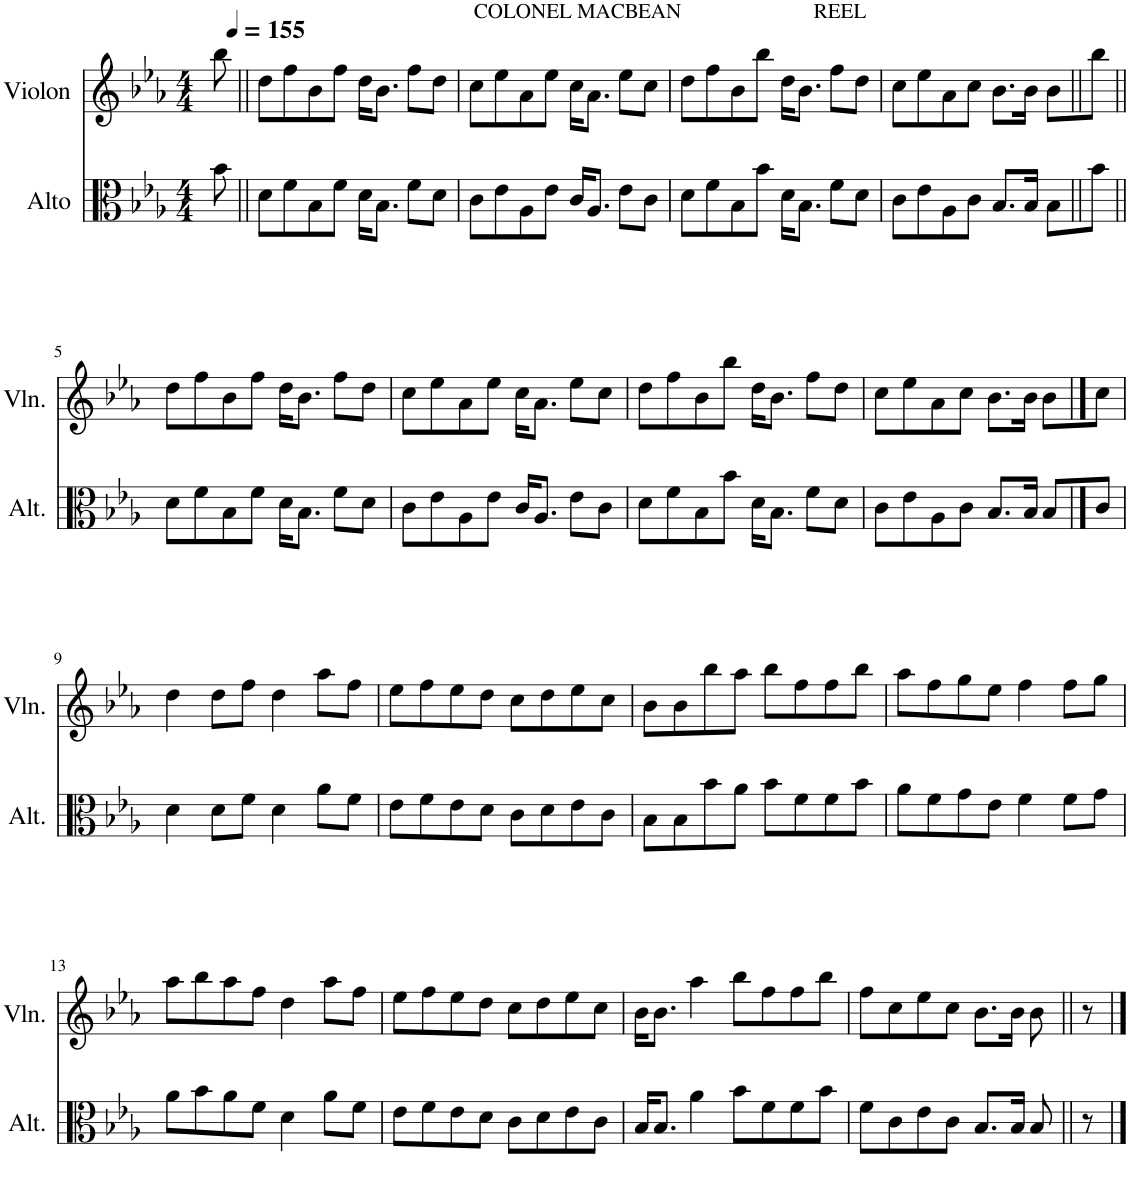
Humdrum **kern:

**kern	**kern
*part2	*part1
*staff2	*staff1
*I"Alto	*I"Violon
*I'Alt.	*I'Vln.
*clefC3	*clefG2
*k[b-e-a-]	*k[b-e-a-]
*M4/4	*M4/4
*MM155	*MM155
=	=
8b-\	8bb-\
=1||	=1||
8d\L	8dd\L
8f\	8ff\
8B-\	8b-\
8f\J	8ff\J
16d\KL	16dd\KL
8.B-\J	8.b-\J
8f\L	8ff\L
8d\J	8dd\J
=2	=2
!	!LO:TX:a:t=COLONEL MACBEAN
8c\L	8cc\L
8e-\	8ee-\
8A-\	8a-\
8e-\J	8ee-\J
16c/KL	16cc\KL
8.A-/J	8.a-\J
8e-\L	8ee-\L
8c\J	8cc\J
=3	=3
8d\L	8dd\L
8f\	8ff\
8B-\	8b-\
8b-\J	8bb-\J
16d\KL	16dd\KL
8.B-\J	8.b-\J
!	!LO:TX:a:t=REEL
8f\L	8ff\L
8d\J	8dd\J
=4	=4
8c\L	8cc\L
8e-\	8ee-\
8A-\	8a-\
8c\J	8cc\J
8.B-/L	8.b-\L
16B-/Jk	16b-\Jk
8B-\L	8b-\L
8b-\J	8bb-\J
!!LO:LB:g=z
=5||	=5||
8d\L	8dd\L
8f\	8ff\
8B-\	8b-\
8f\J	8ff\J
16d\KL	16dd\KL
8.B-\J	8.b-\J
8f\L	8ff\L
8d\J	8dd\J
=6	=6
8c\L	8cc\L
8e-\	8ee-\
8A-\	8a-\
8e-\J	8ee-\J
16c/KL	16cc\KL
8.A-/J	8.a-\J
8e-\L	8ee-\L
8c\J	8cc\J
=7	=7
8d\L	8dd\L
8f\	8ff\
8B-\	8b-\
8b-\J	8bb-\J
16d\KL	16dd\KL
8.B-\J	8.b-\J
8f\L	8ff\L
8d\J	8dd\J
=8	=8
8c\L	8cc\L
8e-\	8ee-\
8A-\	8a-\
8c\J	8cc\J
8.B-/L	8.b-\L
16B-/Jk	16b-\Jk
8B-/L	8b-\L
8c/J	8cc\J
!!LO:LB:g=z
=9	=9
4d\	4dd\
8d\L	8dd\L
8f\J	8ff\J
4d\	4dd\
8a-\L	8aa-\L
8f\J	8ff\J
=10	=10
8e-\L	8ee-\L
8f\	8ff\
8e-\	8ee-\
8d\J	8dd\J
8c\L	8cc\L
8d\	8dd\
8e-\	8ee-\
8c\J	8cc\J
=11	=11
8B-\L	8b-\L
8B-\	8b-\
8b-\	8bb-\
8a-\J	8aa-\J
8b-\L	8bb-\L
8f\	8ff\
8f\	8ff\
8b-\J	8bb-\J
=12	=12
8a-\L	8aa-\L
8f\	8ff\
8g\	8gg\
8e-\J	8ee-\J
4f\	4ff\
8f\L	8ff\L
8g\J	8gg\J
!!LO:LB:g=z
=13	=13
8a-\L	8aa-\L
8b-\	8bb-\
8a-\	8aa-\
8f\J	8ff\J
4d\	4dd\
8a-\L	8aa-\L
8f\J	8ff\J
=14	=14
8e-\L	8ee-\L
8f\	8ff\
8e-\	8ee-\
8d\J	8dd\J
8c\L	8cc\L
8d\	8dd\
8e-\	8ee-\
8c\J	8cc\J
=15	=15
16B-/KL	16b-\KL
8.B-/J	8.b-\J
4a-\	4aa-\
8b-\L	8bb-\L
8f\	8ff\
8f\	8ff\
8b-\J	8bb-\J
=16	=16
8f\L	8ff\L
8c\	8cc\
8e-\	8ee-\
8c\J	8cc\J
8.B-/L	8.b-\L
16B-/Jk	16b-\Jk
8B-/	8b-\
8r	8r
==	==
*-	*-
